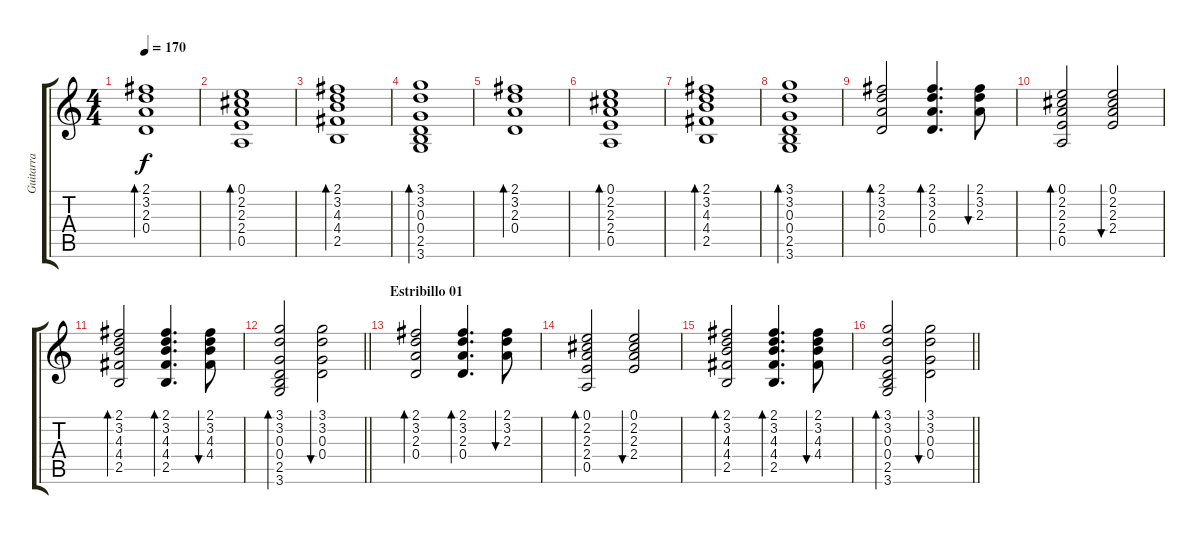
\track ("Guitarra" "Guitarra") {instrument acousticguitarsteel}
\staff {score tabs}
\tuning (E4 B3 G3 D3 A2 E2) {hide}
\ts (4 4)
\tempo 170
\clef g2
\ks c
(2.1 3.2 2.3 0.4).1{bd 120 dy f} |
(0.1 2.2 2.3 2.4 0.5).1{bd 120} |
(2.1 3.2 4.3 4.4 2.5).1{bd 120} |
(3.1 3.2 0.3 0.4 2.5 3.6).1{bd 120} |
(2.1 3.2 2.3 0.4).1{bd 120} |
(0.1 2.2 2.3 2.4 0.5).1{bd 120} |
(2.1 3.2 4.3 4.4 2.5).1{bd 120} |
(3.1 3.2 0.3 0.4 2.5 3.6).1{bd 120} |
(2.1 3.2 2.3 0.4).2{bd 60} (2.1 3.2 2.3 0.4).4{d bd 60} (2.1 3.2 2.3).8{bu 60} |
(0.1 2.2 2.3 2.4 0.5).2{bd 60} (0.1 2.2 2.3 2.4).2{bu 60} |
(2.1 3.2 4.3 4.4 2.5).2{bd 120} (2.1 3.2 4.3 4.4 2.5).4{d bd 60} (2.1 3.2 4.3 4.4).8{bu 60} |
\barLineRight lightlight
(3.1 3.2 0.3 0.4 2.5 3.6).2{bd 60} (3.1 3.2 0.3 0.4).2{bu 60} |
\section ("" "Estribillo 01")
(2.1 3.2 2.3 0.4).2{bd 60} (2.1 3.2 2.3 0.4).4{d bd 60} (2.1 3.2 2.3).8{bu 60} |
(0.1 2.2 2.3 2.4 0.5).2{bd 60} (0.1 2.2 2.3 2.4).2{bu 60} |
(2.1 3.2 4.3 4.4 2.5).2{bd 120} (2.1 3.2 4.3 4.4 2.5).4{d bd 60} (2.1 3.2 4.3 4.4).8{bu 60} |
\barLineRight lightlight
(3.1 3.2 0.3 0.4 2.5 3.6).2{bd 60} (3.1 3.2 0.3 0.4).2{bu 60}
